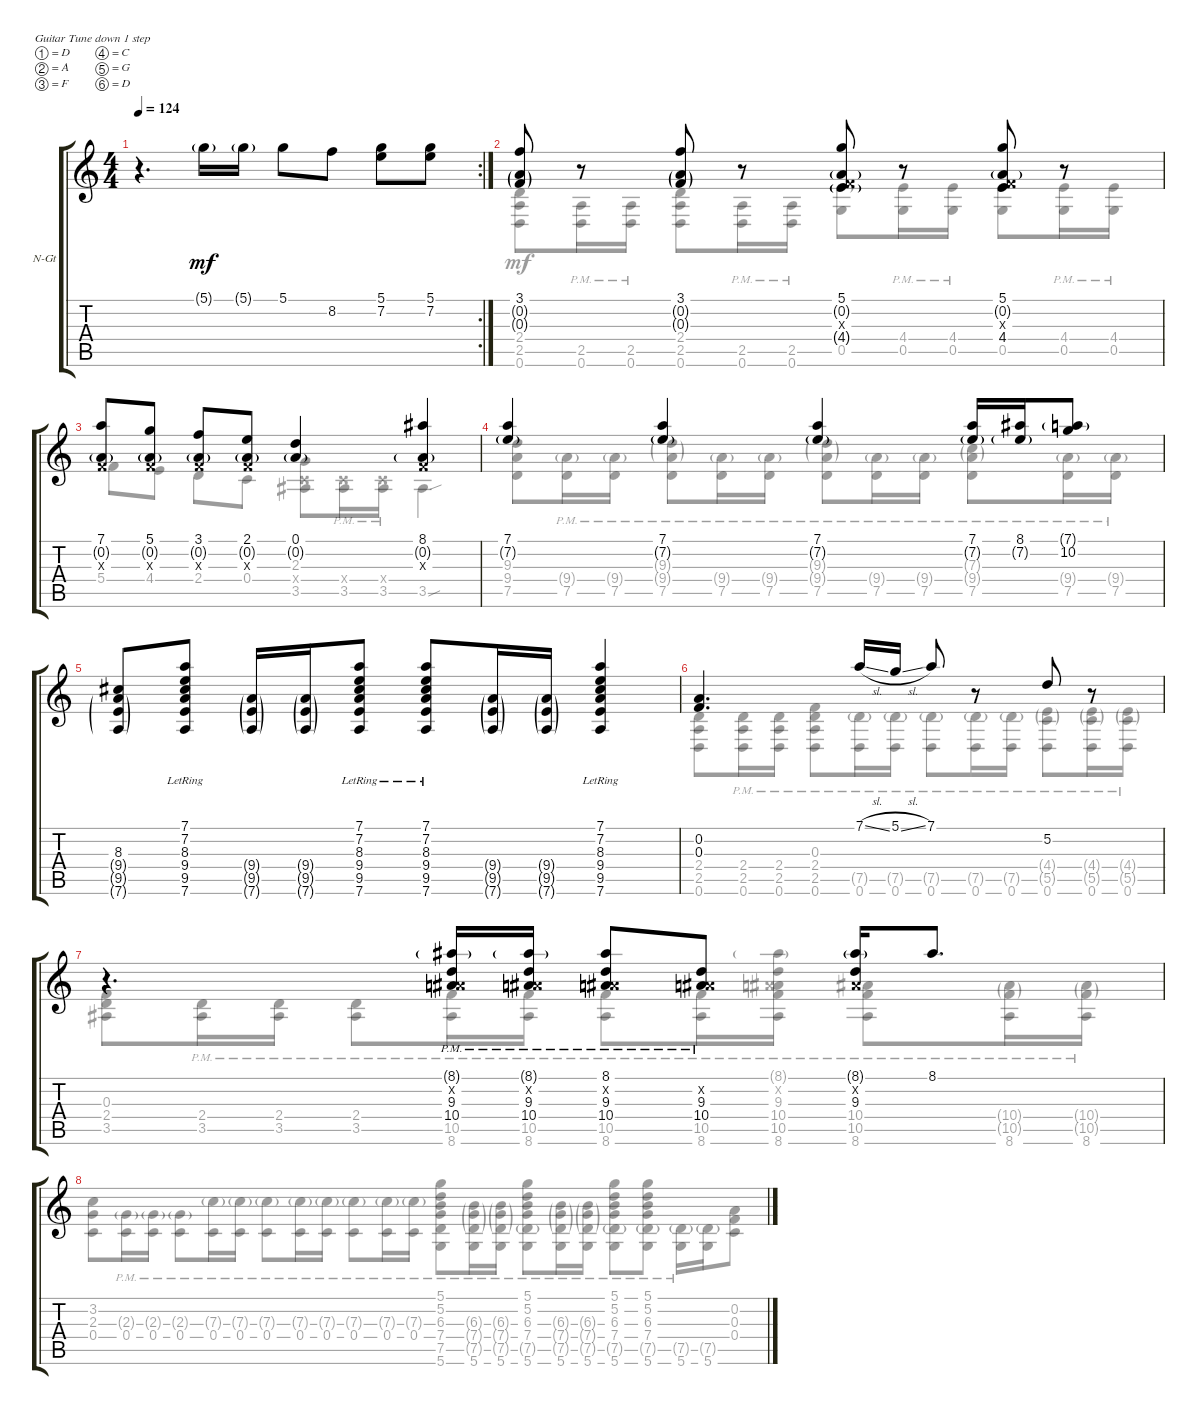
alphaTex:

\defaultSystemsLayout 4
\bracketExtendMode groupsimilarinstruments
\firstSystemTrackNameOrientation horizontal
\otherSystemsTrackNameOrientation horizontal
\track ("Nylon Guitar" "N-Gt") {instrument acousticguitarnylon}
\staff {score tabs}
\tuning (D4 A3 F3 C3 G2 D2)
\voice
\rc 2
\ts (4 4)
\tempo 124
\clef g2
\scale
0.467083
\ks c
r.4{d dy mf} 5.1{g}.16 5.1{g}.16 5.1.8 8.2.8 (5.1 7.2).8 (5.1 7.2).8 |
\scale
0.529539 (3.1 0.2{g} 0.3{g}).8 r.8 (3.1 0.3{g} 0.2{g}).8 r.8 (5.1 4.4{g} 0.2{g} 0.3{x}).8 r.8 (5.1 0.2{g} 4.4 0.3{x}).8 r.8 |
\scale
0.47038 (7.1 0.2{g} 0.3{x}).8 (5.1 0.2{g} 0.3{x}).8 (3.1 0.2{g} 0.3{x}).8 (2.1 0.2{g} 0.3{x}).8 (0.1 0.2{g}).4 (8.1 0.2{g} 0.3{x}).4 |
\scale
0.529958 (7.1 7.2{g}).4 (7.1 7.2{g}).4 (7.1 7.2{g}).4 (7.1 7.2{g}).16 (8.1 7.2{g}).16 (10.2 7.1{g}).8 |
\scale
0.469632 (7.6{g} 9.5{g} 9.4{g} 8.3).8 (9.5{lr} 7.1{lr} 7.2{lr} 8.3{lr} 9.4{lr} 7.6{lr}).8 (7.6{g} 9.5{g} 9.4{g}).16 (7.6{g} 9.5{g} 9.4{g}).16 (9.5{lr} 7.1{lr} 7.2{lr} 8.3{lr} 9.4{lr} 7.6{lr}).8 (9.5{lr} 7.1{lr} 7.2{lr} 8.3{lr} 9.4{lr} 7.6{lr}).8 (7.6{g} 9.5{g} 9.4{g}).16 (7.6{g} 9.5{g} 9.4{g}).16 (9.5 7.1 7.2 8.3{lr} 9.4 7.6).4 |
\scale
0.539937 (0.3 0.2).4{d} 7.1{sl}.16 5.1{sl}.16 7.1.8 r.8 5.2.8 r.8 |
\scale
0.459806 r.4{d} (8.1{g} 10.4{pm} 9.3 0.2{x}).16 (8.1{g} 10.4{pm} 9.3 0.2{x}).16 (8.1 10.4{pm} 9.3 0.2{x}).8 (10.4{pm} 9.3 0.2{x}).8 (8.1{g} 9.3 0.2{x}).16 8.1.8{d} |
\scale
0.597535
\voice
\clef g2
\ottava regular
\simile none
\scale
0.467083
\ks c
(0.4 2.3 3.2).8{dy mf} (0.4{pm} 2.3{g pm}).16 (0.4{pm} 2.3{g pm}).16 (0.4{pm} 2.3{g pm}).8 (0.4{pm} 7.3{g pm}).16 (0.4{pm} 7.3{g pm}).16 (0.4{pm} 7.3{g pm}).8 (0.4{pm} 7.3{g pm}).16 (0.4{pm} 7.3{g pm}).16 (0.4{pm} 7.3{g pm}).8 (0.4{pm} 7.3{g pm}).16 (0.4{pm} 7.3{g pm}).16 |
\scale
0.529539 (0.6 2.5 2.4).8 (0.6{pm} 2.5{pm}).16 (0.6{pm} 2.5{pm}).16 (0.6 2.5 2.4).8 (0.6{pm} 2.5{pm}).16 (0.6{pm} 2.5{pm}).16 (0.5 4.4{g}).8 (0.5{pm} 4.4{pm}).16 (0.5{pm} 4.4{pm}).16 (0.5 4.4).8 (0.5{pm} 4.4{pm}).16 (0.5{pm} 4.4{pm}).16 |
\scale
0.47038 5.4.8 4.4.8 2.4.8 0.4.8 (3.5 2.3 0.4{x}).8 (3.5{pm} 0.4{pm x}).16 (3.5{pm} 0.4{pm x}).16 3.5{sou}.4 |
\scale
0.529958 (7.5 9.4 9.3).8 (7.5{pm} 9.4{g pm}).16 (7.5{pm} 9.4{g pm}).16 (7.5{pm} 9.4{g pm} 9.3{g pm}).8 (7.5{pm} 9.4{g pm}).16 (7.5{pm} 9.4{g pm}).16 (7.5{pm} 9.4{g pm} 9.3{g pm}).8 (7.5{pm} 9.4{g pm}).16 (7.5{pm} 9.4{g pm}).16 (7.5{pm} 9.4{g pm} 7.3{g pm}).8 (7.5{pm} 9.4{g pm}).16 (7.5{pm} 9.4{g pm}).16 |
\scale
0.469632 |
\scale
0.539937 (2.4 2.5 0.6).8 (0.6{pm} 2.5{pm} 2.4{pm}).16 (0.6{pm} 2.5{pm} 2.4{pm}).16 (0.6{pm} 2.5{pm} 2.4{pm} 0.3{pm}).8 (0.6{pm} 7.5{g pm}).16 (0.6{pm} 7.5{g pm}).16 (0.6{pm} 7.5{g pm}).8 (0.6{pm} 7.5{g pm}).16 (0.6{pm} 7.5{g pm}).16 (0.6{pm} 5.5{g pm} 4.4{g pm}).8 (0.6{pm} 5.5{g pm} 4.4{g pm}).16 (0.6{pm} 5.5{g pm} 4.4{g pm}).16 |
\scale
0.459806 (2.4 3.5 0.3).8 (3.5{pm} 2.4{pm}).16 (3.5{pm} 2.4{pm}).16 (3.5{pm} 2.4{pm}).8 (10.5{pm} 8.6{pm}).16 (10.5{pm} 8.6{pm}).16 (10.5{pm} 8.6{pm}).8 (10.5{pm} 8.6{pm}).16 (10.5{pm} 8.6{pm} 10.4{pm} 8.1{g} 9.3 0.2{x}).16 (10.5{pm} 8.6{pm} 10.4{pm}).8 (10.5{g pm} 8.6{pm} 10.4{g}).16 (10.5{g pm} 8.6{pm} 10.4{g}).16 |
\scale
0.597535 (5.6{pm} 7.5{pm} 5.1 5.2 6.3 7.4).8 (5.6{pm} 7.5{g pm} 6.3{g} 7.4{g}).16 (5.6{pm} 7.5{g pm} 6.3{g} 7.4{g}).16 (5.6{pm} 7.5{g pm} 5.1 5.2 6.3 7.4).8 (5.6{pm} 7.5{g pm} 6.3{g} 7.4{g}).16 (5.6{pm} 7.5{g pm} 6.3{g} 7.4{g}).16 (5.6{pm} 7.5{g pm} 5.1 5.2 6.3 7.4).8 (5.6{pm} 7.5{g pm} 5.1 5.2 6.3 7.4).8 (5.6{pm} 7.5{g pm}).16 (5.6 7.5{g}).16 (0.4 0.3 0.2).8
